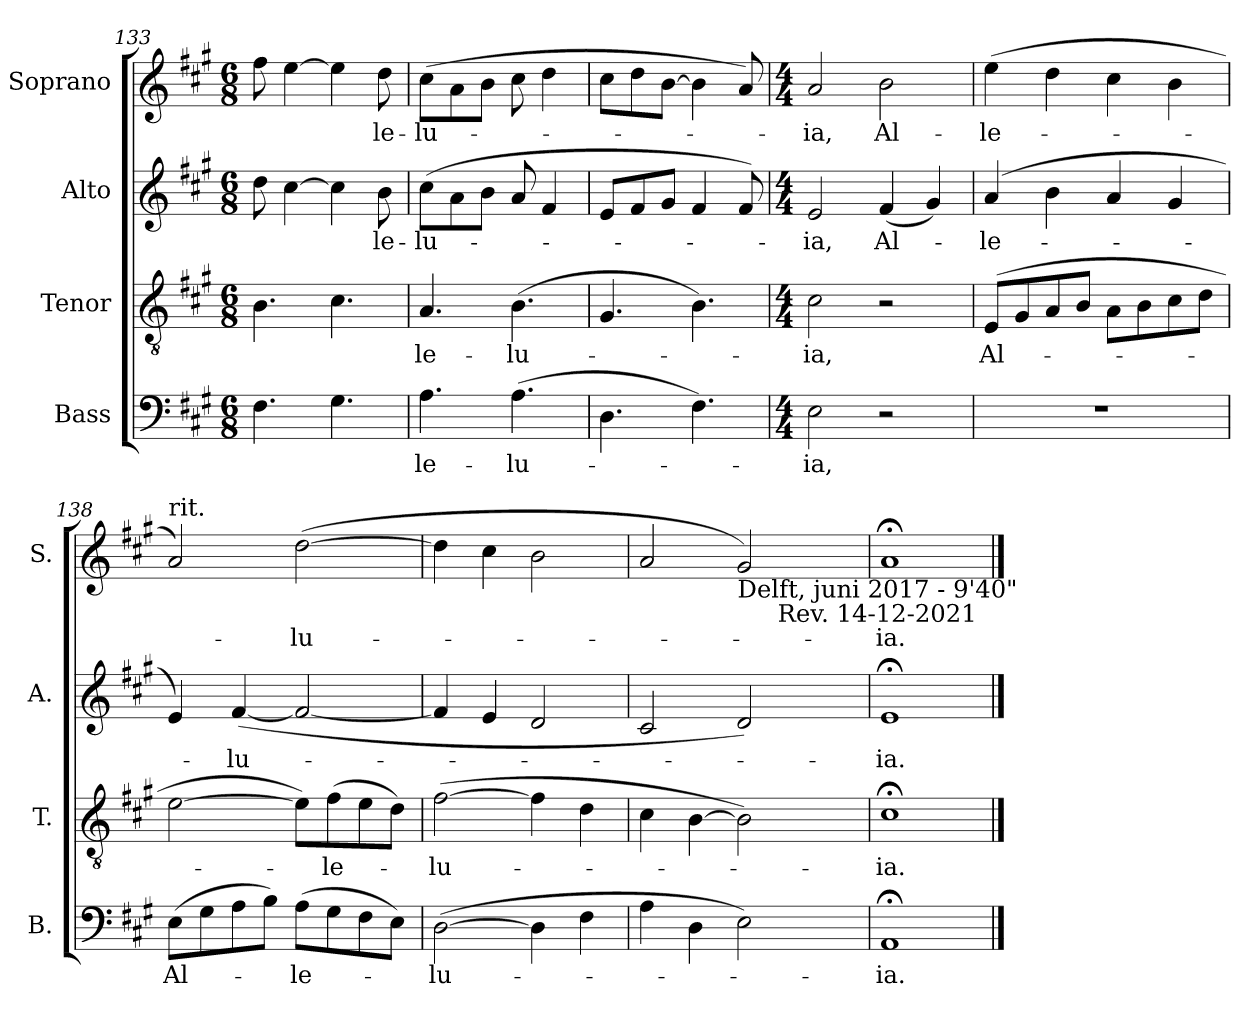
**kern	**text	**kern	**text	**kern	**text	**kern	**text
*part4	*part4	*part3	*part3	*part2	*part2	*part1	*part1
*staff4	*staff4	*staff3	*staff3	*staff2	*staff2	*staff1	*staff1
*I"Bass	*	*I"Tenor	*	*I"Alto	*	*I"Soprano	*
*I'B.	*	*I'T.	*	*I'A.	*	*I'S.	*
*clefF4	*	*clefGv2	*	*clefG2	*	*clefG2	*
*	*	*ITrd7c12	*	*	*	*	*
*k[f#c#g#]	*	*k[f#c#g#]	*	*k[f#c#g#]	*	*k[f#c#g#]	*
*A:	*	*A:	*	*A:	*	*A:	*
*M6/8	*	*M6/8	*	*M6/8	*	*M6/8	*
=133	=133	=133	=133	=133	=133	=133	=133
4.F#i\	.	4.BBi\	.	8ddi\	.	8ff#i\	.
.	.	.	.	[>4cc#i\	.	[>4eei\	.
4.G#i\	.	4.C#i\	.	4cc#i\]	.	4eei\]	.
!	!	!	!	!	!LO:LY:b:color=#000000	!	!
!	!	!	!	!	!	!	!LO:LY:b:color=#000000
.	.	.	.	8bi\	-le-	8ddi\	-le-
=134	=134	=134	=134	=134	=134	=134	=134
!	!LO:LY:b:color=#000000	!	!	!	!	!	!
!	!	!	!LO:LY:b:color=#000000	!	!	!	!
!	!	!	!	!	!LO:LY:b:color=#000000	!	!
!	!	!	!	!	!	!	!LO:LY:b:color=#000000
4.Ai\	-le-	4.AAi/	-le-	(8cc#i\L	-lu-	(8cc#i\L	-lu-
.	.	.	.	8ai\	.	8ai\	.
.	.	.	.	8bi\J	.	8bi\J	.
!	!LO:LY:b:color=#000000	!	!	!	!	!	!
!	!	!	!LO:LY:b:color=#000000	!	!	!	!
(4.Ai\	-lu-	(4.BBi\	-lu-	8ai/	.	8cc#i\	.
.	.	.	.	4f#i/	.	4ddi\	.
=135	=135	=135	=135	=135	=135	=135	=135
4.Di\	.	4.GG#i/	.	8ei/L	.	8cc#i\L	.
.	.	.	.	8f#i/	.	8ddi\	.
.	.	.	.	8g#i/J	.	[>8bi\J	.
4.F#i\)	.	4.BBi\)	.	4f#i/	.	4bi\]	.
.	.	.	.	8f#i/)	.	8ai/)	.
=136	=136	=136	=136	=136	=136	=136	=136
*M4/4	*	*M4/4	*	*M4/4	*	*M4/4	*
!	!LO:LY:b:color=#000000	!	!	!	!	!	!
!	!	!	!LO:LY:b:color=#000000	!	!	!	!
!	!	!	!	!	!LO:LY:b:color=#000000	!	!
!	!	!	!	!	!	!	!LO:LY:b:color=#000000
2Ei\	-ia,	2C#i\	-ia,	2ei/	-ia,	2ai/	-ia,
!	!	!	!	!	!LO:LY:b:color=#000000	!	!
!	!	!	!	!	!	!	!LO:LY:b:color=#000000
2r	.	2r	.	(4f#i/	Al-	2bi\	Al-
.	.	.	.	4g#i/)	.	.	.
!!LO:LB:g=z
=137	=137	=137	=137	=137	=137	=137	=137
!	!	!	!LO:LY:b:color=#000000	!	!	!	!
!	!	!	!	!	!LO:LY:b:color=#000000	!	!
!	!	!	!	!	!	!	!LO:LY:b:color=#000000
1r	.	(8EEi/L	Al-	(4ai/	-le-	(4eei\	-le-
.	.	8GG#i/	.	.	.	.	.
.	.	8AAi/	.	4bi\	.	4ddi\	.
.	.	8BBi/J	.	.	.	.	.
.	.	8AAi\L	.	4ai/	.	4cc#i\	.
.	.	8BBi\	.	.	.	.	.
.	.	8C#i\	.	4g#i/	.	4bi\	.
.	.	8Di\J	.	.	.	.	.
=138	=138	=138	=138	=138	=138	=138	=138
!	!	!	!	!	!	!LO:TX:t=rit.	!
!	!LO:LY:b:color=#000000	!	!	!	!	!	!
(8Ei\L	Al-	[>2Ei\	.	4ei/)	.	2ai/)	.
8G#i\	.	.	.	.	.	.	.
!	!	!	!	!	!LO:LY:b:color=#000000	!	!
8Ai\	.	.	.	([<4f#i/	-lu-	.	.
8Bi\J)	.	.	.	.	.	.	.
!	!LO:LY:b:color=#000000	!	!	!	!	!	!
!	!	!	!	!	!	!	!LO:LY:b:color=#000000
(8Ai\L	-le-	8Ei\L])	.	2f#i/_<	.	([>2ddi\	-lu-
!	!	!	!LO:LY:b:color=#000000	!	!	!	!
8G#i\	.	(8F#i\	-le-	.	.	.	.
8F#i\	.	8Ei\	.	.	.	.	.
8Ei\J)	.	8Di\J)	.	.	.	.	.
=139	=139	=139	=139	=139	=139	=139	=139
!	!LO:LY:b:color=#000000	!	!	!	!	!	!
!	!	!	!LO:LY:b:color=#000000	!	!	!	!
([>2Di\	-lu-	([>2F#i\	-lu-	4f#i/]	.	4ddi\]	.
.	.	.	.	4ei/	.	4cc#i\	.
4Di\]	.	4F#i\]	.	2di/	.	2bi\	.
4F#i\	.	4Di\	.	.	.	.	.
=140	=140	=140	=140	=140	=140	=140	=140
*	*	*	*	*	*	*^	*
4Ai\	.	4C#i\	.	2c#i/	.	2ai/	2ryy	.
4Di\	.	[>4BBi\	.	.	.	.	.	.
!	!	!	!	!	!	!LO:TX:b:t=Delft, juni 2017 - 9'40"	!	!
2Ei\)	.	2BBi\])	.	2di/)	.	2g#i/)	16ryy	.
.	.	.	.	.	.	.	32ryy	.
.	.	.	.	.	.	.	128ryy	.
!	!	!	!	!	!	!	!LO:TX:b:t=Rev. 14-12-2021	!
.	.	.	.	.	.	.	4ryy	.
.	.	.	.	.	.	.	8ryy	.
.	.	.	.	.	.	.	64.ryy	.
*	*	*	*	*	*	*v	*v	*
=141	=141	=141	=141	=141	=141	=141	=141
*	*	*	*	*	*	*^	*
!	!LO:LY:b:color=#000000	!	!	!	!	!	!	!
*	*	*	*	*	*	*v	*v	*
*	*	*	*	*	*	*^	*
!	!	!	!LO:LY:b:color=#000000	!	!	!	!	!
*	*	*	*	*	*	*v	*v	*
*	*	*	*	*	*	*^	*
!	!	!	!	!	!LO:LY:b:color=#000000	!	!	!
*	*	*	*	*	*	*v	*v	*
*	*	*	*	*	*	*^	*
!	!	!	!	!	!	!	!	!LO:LY:b:color=#000000
*	*	*	*	*	*	*v	*v	*
1AA;i	-ia.	1C#;i	-ia.	1e;i	-ia.	1a;i	-ia.
==	==	==	==	==	==	==	==
*-	*-	*-	*-	*-	*-	*-	*-
